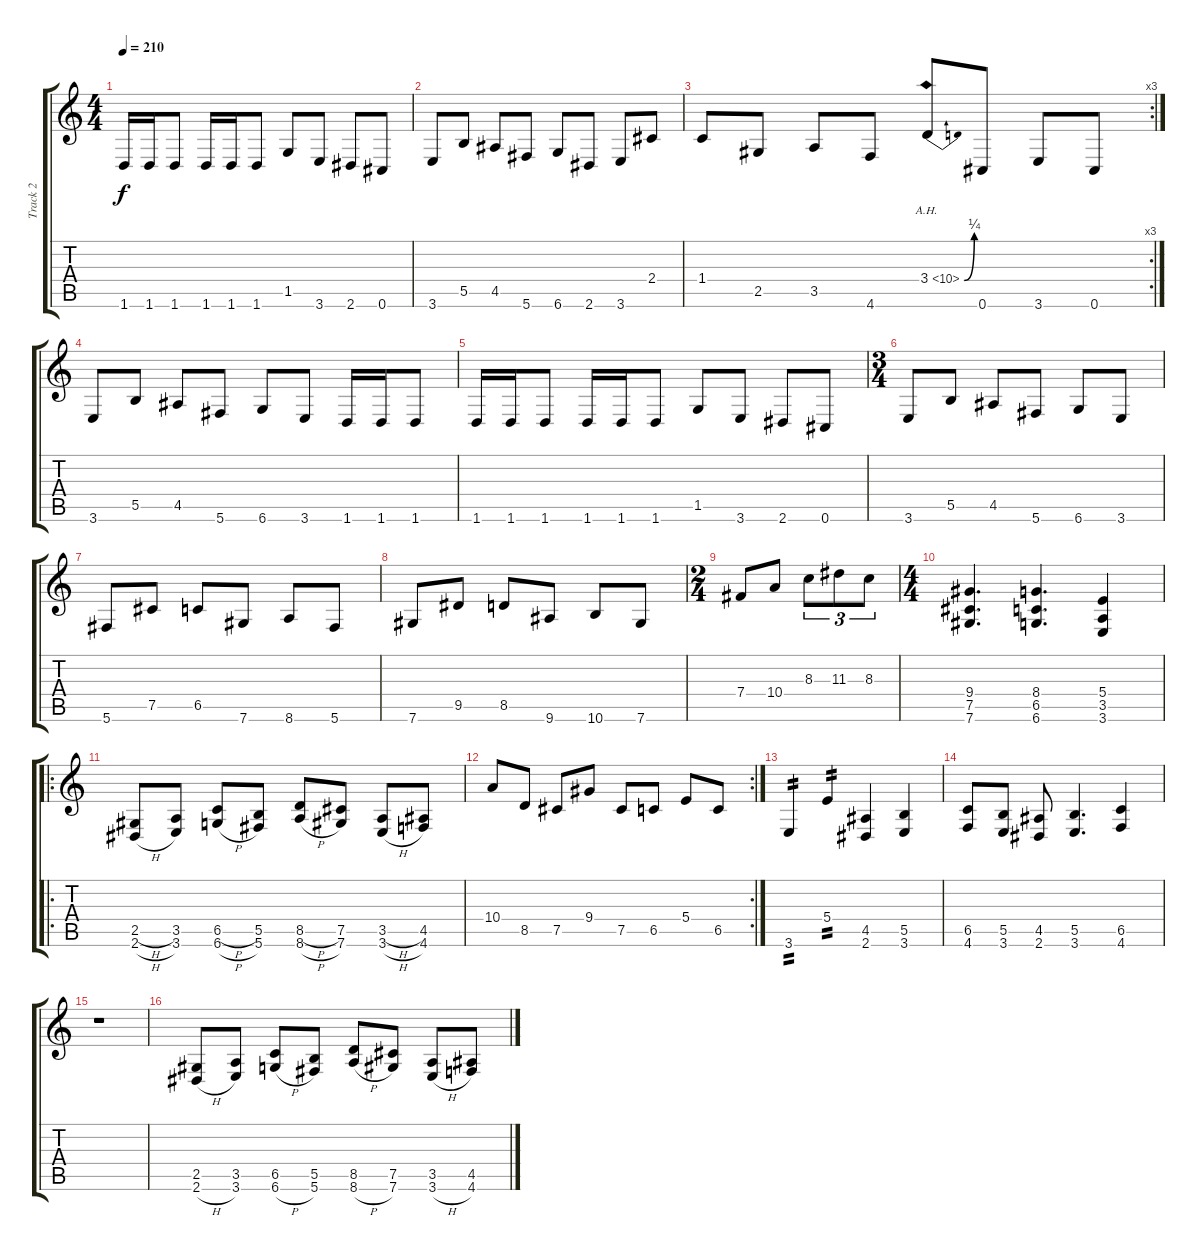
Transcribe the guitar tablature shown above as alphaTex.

\track ("Track 2" "Track 2") {instrument distortionguitar}
\staff {score tabs}
\tuning (Db4 Ab3 E3 B2 Gb2 Db2) {hide}
\ts (4 4)
\tempo 210
\clef g2
\ks c
1.6.16{dy f} 1.6.16 1.6.8 1.6.16 1.6.16 1.6.8 1.5.8 3.6.8 2.6.8 0.6.8 |
3.6.8 5.5.8 4.5.8 5.6.8 6.6.8 2.6.8 3.6.8 2.4.8 |
\rc 3
1.4.8 2.5.8 3.5.8 4.6.8 3.4{be (bend 0 0 60 1) ah 7}.8 0.6.8 3.6.8 0.6.8 |
3.6.8 5.5.8 4.5.8 5.6.8 6.6.8 3.6.8 1.6.16 1.6.16 1.6.8 |
1.6.16 1.6.16 1.6.8 1.6.16 1.6.16 1.6.8 1.5.8 3.6.8 2.6.8 0.6.8 |
\ts (3 4)
3.6.8 5.5.8 4.5.8 5.6.8 6.6.8 3.6.8 |
5.6.8 7.5.8 6.5.8 7.6.8 8.6.8 5.6.8 |
7.6.8 9.5.8 8.5.8 9.6.8 10.6.8 7.6.8 |
\ts (2 4)
7.4.8 10.4.8 8.3.8{tu (3 2)} 11.3.8{tu (3 2)} 8.3.8{tu (3 2)} |
\ts (4 4)
(9.4 7.5 7.6).4{d} (8.4 6.5 6.6).4{d} (5.4 3.5 3.6).4 |
\ro
(2.5{h} 2.6{h}).8 (3.5 3.6).8 (6.5{h} 6.6{h}).8 (5.5 5.6).8 (8.5{h} 8.6{h}).8 (7.5 7.6).8 (3.5{h} 3.6{h}).8 (4.5 4.6).8 |
\rc 2
10.4.8 8.5.8 7.5.8 9.4.8 7.5.8 6.5.8 5.4.8 6.5.8 |
3.6.4{tp 2} 5.4.4{tp 2} (4.5 2.6).4 (5.5 3.6).4 |
(6.5 4.6).8 (5.5 3.6).8 (4.5 2.6).8 (5.5 3.6).4{d} (6.5 4.6).4 |
r.1 |
(2.5 2.6{h}).8 (3.5 3.6).8 (6.5 6.6{h}).8 (5.5 5.6).8 (8.5 8.6{h}).8 (7.5 7.6).8 (3.5 3.6{h}).8 (4.5 4.6).8
